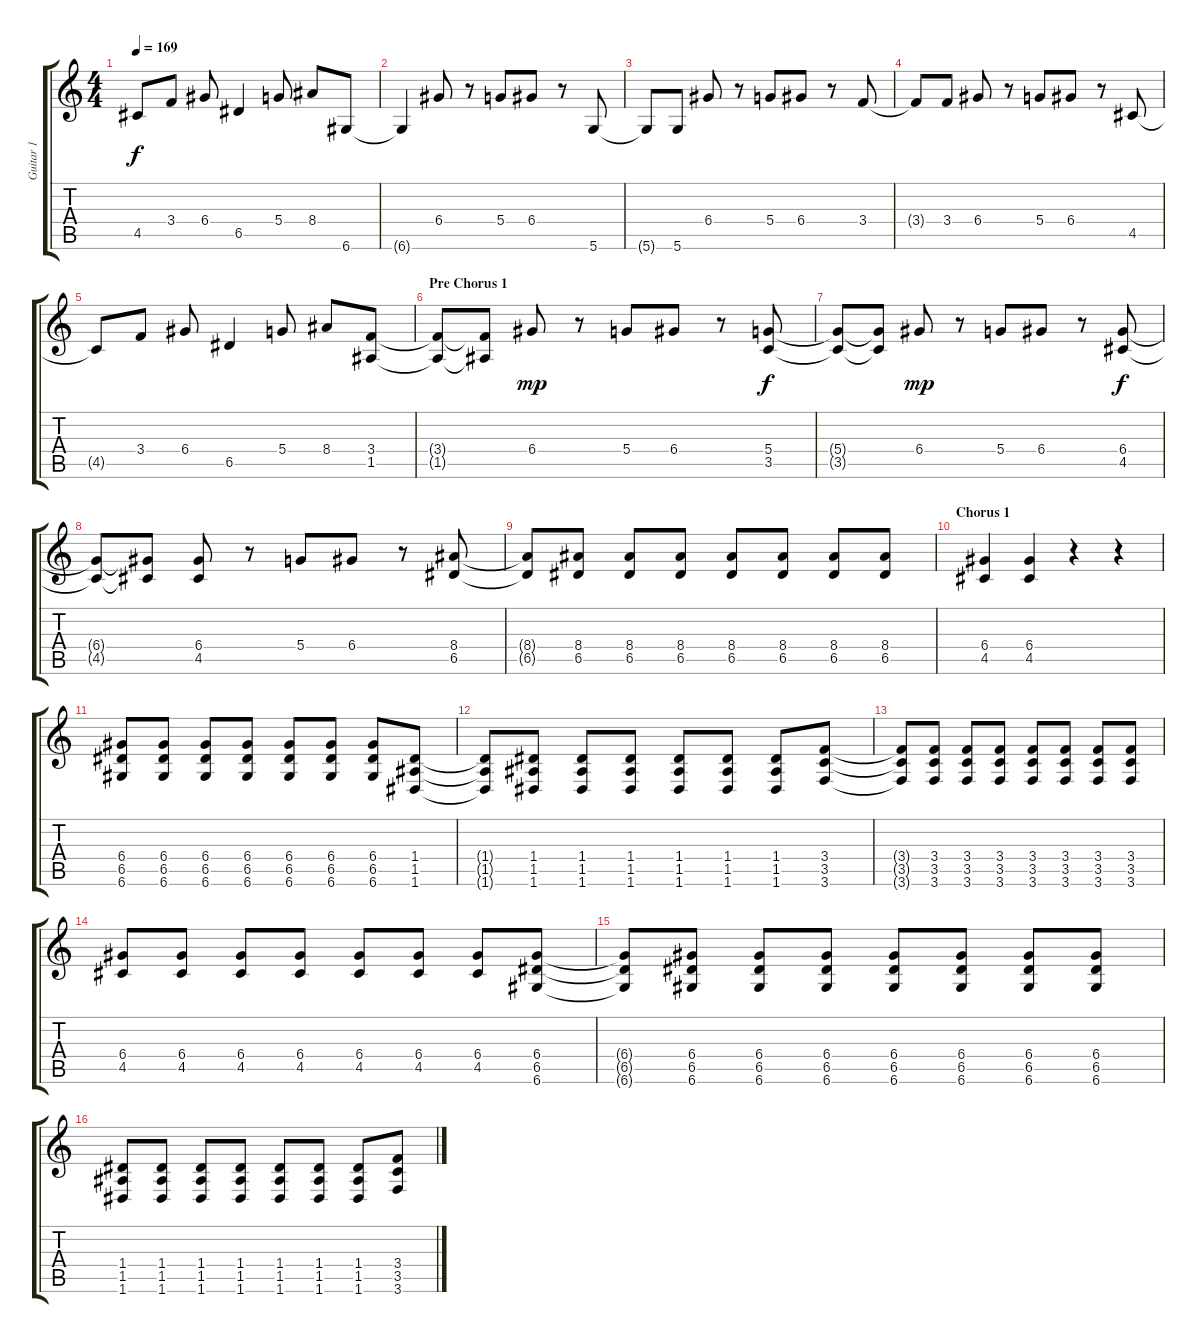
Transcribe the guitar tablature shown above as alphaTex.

\track ("Guitar 1" "Guitar 1") {instrument distortionguitar}
\staff {score tabs}
\tuning (E4 B3 G3 D3 A2 D2) {hide}
\ts (4 4)
\tempo 169
\clef g2
\ks c
4.5{t}.8{dy f} 3.4.8 6.4.8 6.5.4 5.4.8 8.4.8 6.6.8 |
6.6{t}.4 6.4.8 r.8 5.4.8 6.4.8 r.8 5.6.8 |
5.6{t}.8 5.6.8 6.4.8 r.8 5.4.8 6.4.8 r.8 3.4.8 |
3.4{t}.8 3.4.8 6.4.8 r.8 5.4.8 6.4.8 r.8 4.5.8 |
4.5{t}.8 3.4.8 6.4.8 6.5.4 5.4.8 8.4.8 (3.4 1.5).8 |
\section ("" "Pre Chorus 1")
(3.4{t} 1.5{t}).8 (3.4{t} 1.5{t}).8 6.4.8{dy mp} r.8 5.4.8 6.4.8 r.8 (5.4 3.5).8{dy f} |
(5.4{t} 3.5{t}).8 (5.4{t} 3.5{t}).8 6.4.8{dy mp} r.8 5.4.8 6.4.8 r.8 (6.4 4.5).8{dy f} |
(6.4{t} 4.5{t}).8 (6.4{t} 4.5{t}).8 (6.4 4.5).8 r.8 5.4.8 6.4.8 r.8 (8.4 6.5).8 |
(8.4{t} 6.5{t}).8 (8.4 6.5).8 (8.4 6.5).8 (8.4 6.5).8 (8.4 6.5).8 (8.4 6.5).8 (8.4 6.5).8 (8.4 6.5).8 |
\section ("" "Chorus 1")
(6.4 4.5).4 (6.4 4.5).4 r.4 r.4 |
(6.4 6.5 6.6).8 (6.4 6.5 6.6).8 (6.4 6.5 6.6).8 (6.4 6.5 6.6).8 (6.4 6.5 6.6).8 (6.4 6.5 6.6).8 (6.4 6.5 6.6).8 (1.4 1.5 1.6).8 |
(1.4{t} 1.5{t} 1.6{t}).8 (1.4 1.5 1.6).8 (1.4 1.5 1.6).8 (1.4 1.5 1.6).8 (1.4 1.5 1.6).8 (1.4 1.5 1.6).8 (1.4 1.5 1.6).8 (3.4 3.5 3.6).8 |
(3.4{t} 3.5{t} 3.6{t}).8 (3.4 3.5 3.6).8 (3.4 3.5 3.6).8 (3.4 3.5 3.6).8 (3.4 3.5 3.6).8 (3.4 3.5 3.6).8 (3.4 3.5 3.6).8 (3.4 3.5 3.6).8 |
(6.4 4.5).8 (6.4 4.5).8 (6.4 4.5).8 (6.4 4.5).8 (6.4 4.5).8 (6.4 4.5).8 (6.4 4.5).8 (6.4 6.5 6.6).8 |
(6.4{t} 6.5{t} 6.6{t}).8 (6.4 6.5 6.6).8 (6.4 6.5 6.6).8 (6.4 6.5 6.6).8 (6.4 6.5 6.6).8 (6.4 6.5 6.6).8 (6.4 6.5 6.6).8 (6.4 6.5 6.6).8 |
(1.4 1.5 1.6).8 (1.4 1.5 1.6).8 (1.4 1.5 1.6).8 (1.4 1.5 1.6).8 (1.4 1.5 1.6).8 (1.4 1.5 1.6).8 (1.4 1.5 1.6).8 (3.4 3.5 3.6).8
